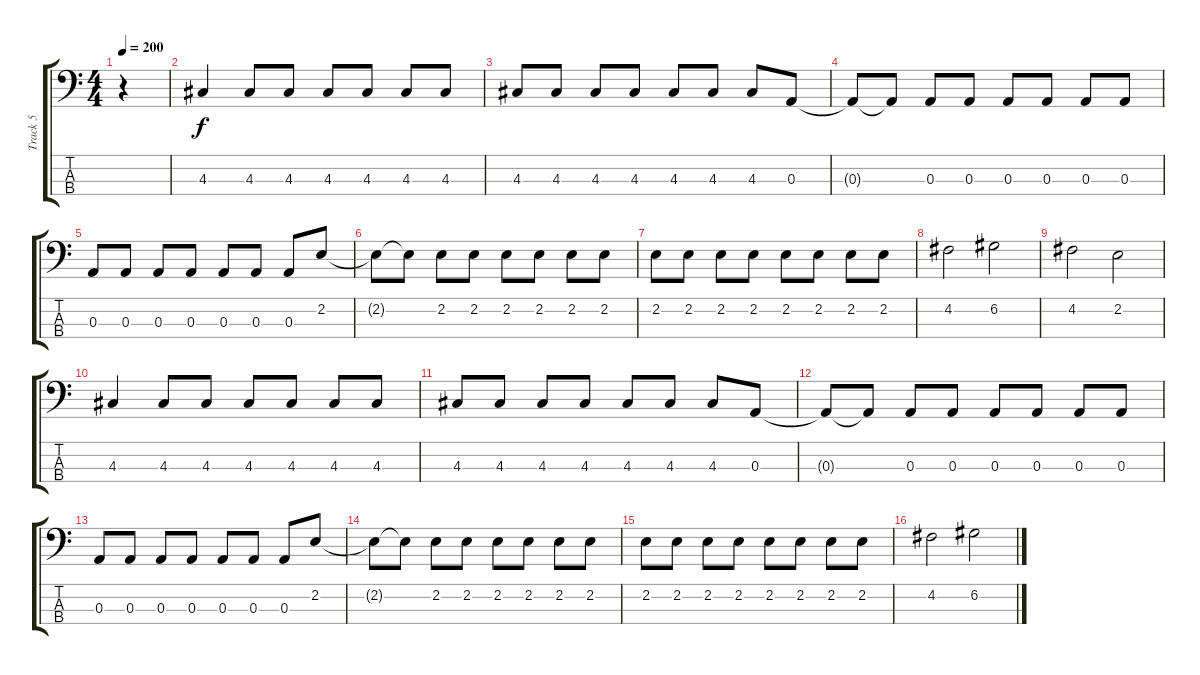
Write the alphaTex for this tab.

\track ("Track 5" "Track 5") {instrument electricbassfinger}
\staff {score tabs}
\tuning (G2 D2 A1 E1) {hide}
\ts (4 4)
\tempo 200
\clef f4
\ks c
r.4{dy f} |
4.3.4 4.3.8 4.3.8 4.3.8 4.3.8 4.3.8 4.3.8 |
4.3.8 4.3.8 4.3.8 4.3.8 4.3.8 4.3.8 4.3.8 0.3.8 |
0.3{t}.8 0.3{t}.8 0.3.8 0.3.8 0.3.8 0.3.8 0.3.8 0.3.8 |
0.3.8 0.3.8 0.3.8 0.3.8 0.3.8 0.3.8 0.3.8 2.2.8 |
2.2{t}.8 2.2{t}.8 2.2.8 2.2.8 2.2.8 2.2.8 2.2.8 2.2.8 |
2.2.8 2.2.8 2.2.8 2.2.8 2.2.8 2.2.8 2.2.8 2.2.8 |
4.2.2 6.2.2 |
4.2.2 2.2.2 |
4.3.4 4.3.8 4.3.8 4.3.8 4.3.8 4.3.8 4.3.8 |
4.3.8 4.3.8 4.3.8 4.3.8 4.3.8 4.3.8 4.3.8 0.3.8 |
0.3{t}.8 0.3{t}.8 0.3.8 0.3.8 0.3.8 0.3.8 0.3.8 0.3.8 |
0.3.8 0.3.8 0.3.8 0.3.8 0.3.8 0.3.8 0.3.8 2.2.8 |
2.2{t}.8 2.2{t}.8 2.2.8 2.2.8 2.2.8 2.2.8 2.2.8 2.2.8 |
2.2.8 2.2.8 2.2.8 2.2.8 2.2.8 2.2.8 2.2.8 2.2.8 |
4.2.2 6.2.2
